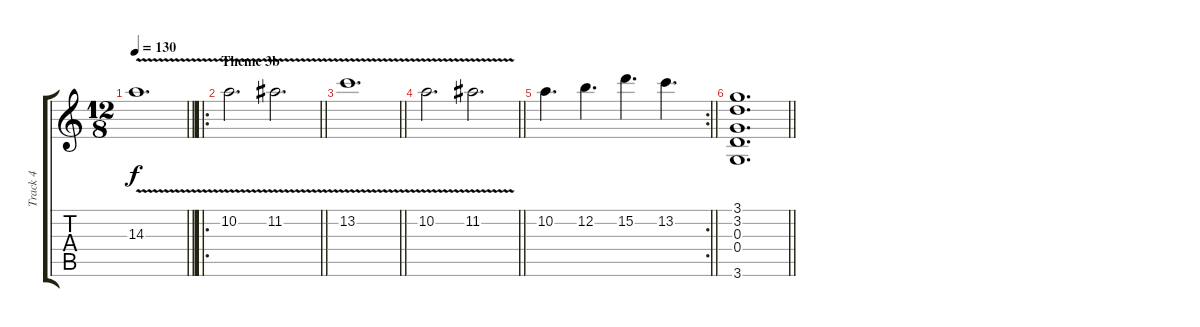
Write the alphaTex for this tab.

\track ("Track 4" "Track 4") {instrument overdrivenguitar}
\staff {score tabs}
\tuning (E4 B3 G3 D3 A2 E2) {hide}
\ts (12 8)
\tempo 130
\clef g2
\barLineRight lightlight
\ks c
14.3{v}.1{d dy f} |
\ro
\section ("" "Theme 3b")
\barLineRight lightlight
10.2{v}.2{d} 11.2{v}.2{d} |
\barLineRight lightlight
13.2{v}.1{d} |
\barLineRight lightlight
10.2{v}.2{d} 11.2{v}.2{d} |
\rc 2
\barLineRight lightlight
10.2.4{d} 12.2.4{d} 15.2.4{d} 13.2.4{d} |
\barLineRight lightlight
(3.1 3.2 0.3 0.4 3.6).1{d instrument electricguitarclean}
